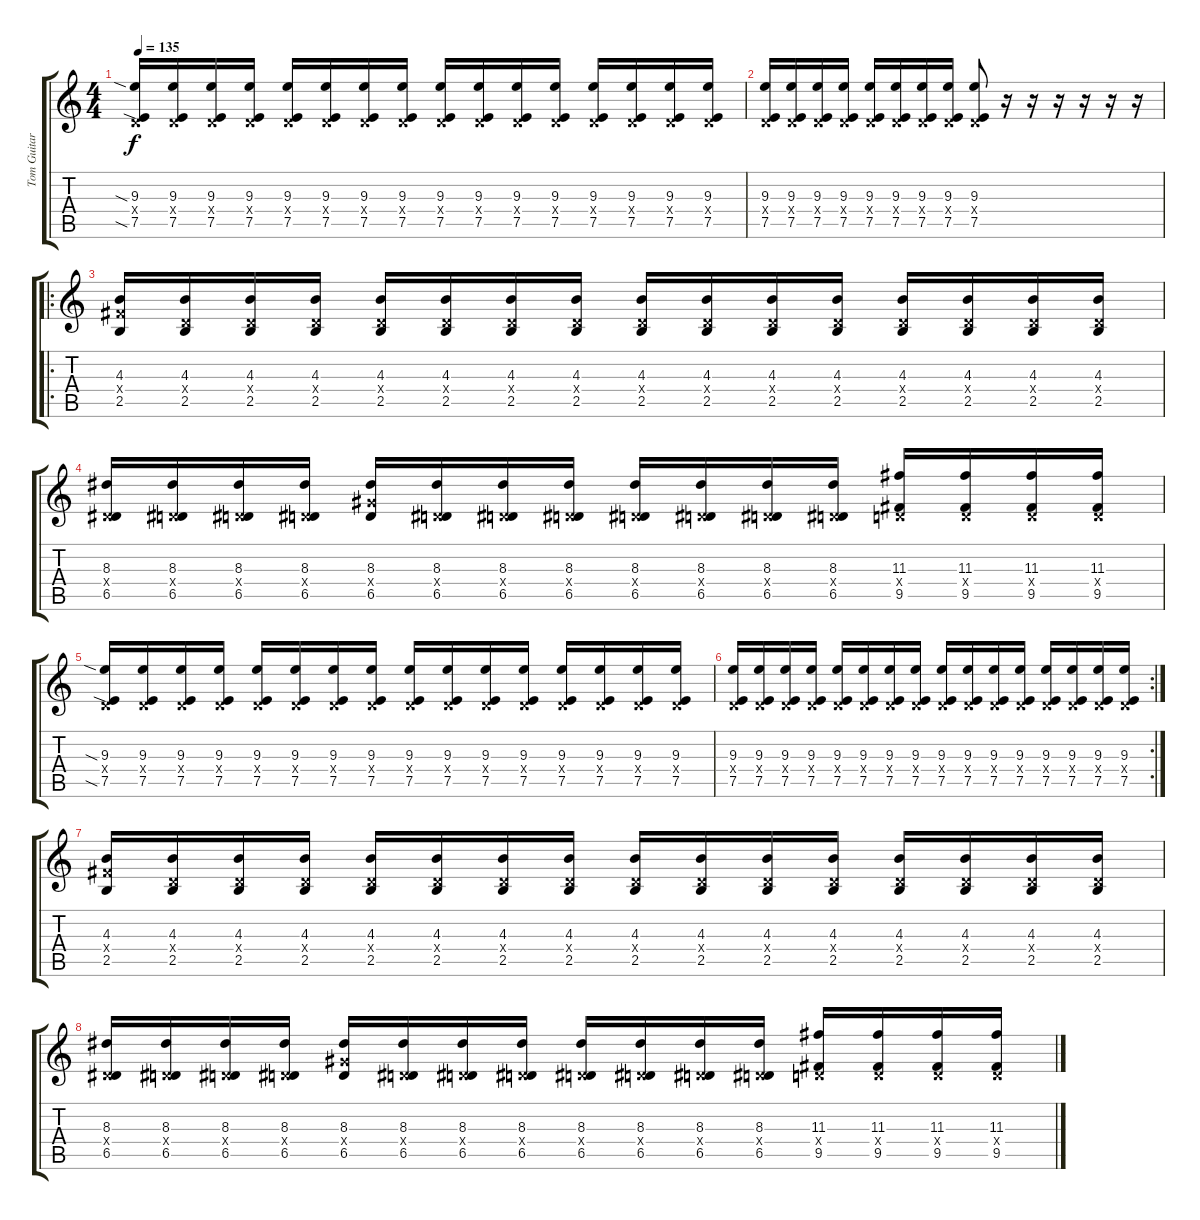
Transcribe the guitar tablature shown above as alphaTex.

\track ("Tom Guitar 2" "Tom Guitar") {instrument overdrivenguitar}
\staff {score tabs}
\tuning (E4 B3 G3 D3 A2 E2) {hide}
\ts (4 4)
\tempo 135
\clef g2
\ks c
(9.3{sia} 0.4{x} 7.5{sia}).16{dy f} (9.3 0.4{x} 7.5).16 (9.3 0.4{x} 7.5).16 (9.3 0.4{x} 7.5).16 (9.3 0.4{x} 7.5).16 (9.3 0.4{x} 7.5).16 (9.3 0.4{x} 7.5).16 (9.3 0.4{x} 7.5).16 (9.3 0.4{x} 7.5).16 (9.3 0.4{x} 7.5).16 (9.3 0.4{x} 7.5).16 (9.3 0.4{x} 7.5).16 (9.3 0.4{x} 7.5).16 (9.3 0.4{x} 7.5).16 (9.3 0.4{x} 7.5).16 (9.3 0.4{x} 7.5).16 |
(9.3 0.4{x} 7.5).16 (9.3 0.4{x} 7.5).16 (9.3 0.4{x} 7.5).16 (9.3 0.4{x} 7.5).16 (9.3 0.4{x} 7.5).16 (9.3 0.4{x} 7.5).16 (9.3 0.4{x} 7.5).16 (9.3 0.4{x} 7.5).16 (9.3 0.4{x} 7.5).8 r.16 r.16 r.16 r.16 r.16 r.16 |
\ro
(4.3 4.4{x} 2.5).16{instrument overdrivenguitar} (4.3 0.4{x} 2.5).16 (4.3 0.4{x} 2.5).16 (4.3 0.4{x} 2.5).16 (4.3 0.4{x} 2.5).16 (4.3 0.4{x} 2.5).16 (4.3 0.4{x} 2.5).16 (4.3 0.4{x} 2.5).16 (4.3 0.4{x} 2.5).16 (4.3 0.4{x} 2.5).16 (4.3 0.4{x} 2.5).16 (4.3 0.4{x} 2.5).16 (4.3 0.4{x} 2.5).16 (4.3 0.4{x} 2.5).16 (4.3 0.4{x} 2.5).16 (4.3 0.4{x} 2.5).16 |
(8.3 0.4{x} 6.5).16 (8.3 0.4{x} 6.5).16 (8.3 0.4{x} 6.5).16 (8.3 0.4{x} 6.5).16 (8.3 6.4{x} 6.5).16 (8.3 0.4{x} 6.5).16 (8.3 0.4{x} 6.5).16 (8.3 0.4{x} 6.5).16 (8.3 0.4{x} 6.5).16 (8.3 0.4{x} 6.5).16 (8.3 0.4{x} 6.5).16 (8.3 0.4{x} 6.5).16 (11.3 0.4{x} 9.5).16 (11.3 0.4{x} 9.5).16 (11.3 0.4{x} 9.5).16 (11.3 0.4{x} 9.5).16 |
(9.3{sia} 0.4{x} 7.5{sia}).16 (9.3 0.4{x} 7.5).16 (9.3 0.4{x} 7.5).16 (9.3 0.4{x} 7.5).16 (9.3 0.4{x} 7.5).16 (9.3 0.4{x} 7.5).16 (9.3 0.4{x} 7.5).16 (9.3 0.4{x} 7.5).16 (9.3 0.4{x} 7.5).16 (9.3 0.4{x} 7.5).16 (9.3 0.4{x} 7.5).16 (9.3 0.4{x} 7.5).16 (9.3 0.4{x} 7.5).16 (9.3 0.4{x} 7.5).16 (9.3 0.4{x} 7.5).16 (9.3 0.4{x} 7.5).16 |
\rc 2
(9.3 0.4{x} 7.5).16 (9.3 0.4{x} 7.5).16 (9.3 0.4{x} 7.5).16 (9.3 0.4{x} 7.5).16 (9.3 0.4{x} 7.5).16 (9.3 0.4{x} 7.5).16 (9.3 0.4{x} 7.5).16 (9.3 0.4{x} 7.5).16 (9.3 0.4{x} 7.5).16 (9.3 0.4{x} 7.5).16 (9.3 0.4{x} 7.5).16 (9.3 0.4{x} 7.5).16 (9.3 0.4{x} 7.5).16 (9.3 0.4{x} 7.5).16 (9.3 0.4{x} 7.5).16 (9.3 0.4{x} 7.5).16 |
(4.3 4.4{x} 2.5).16{volume 11 instrument overdrivenguitar} (4.3 0.4{x} 2.5).16 (4.3 0.4{x} 2.5).16 (4.3 0.4{x} 2.5).16 (4.3 0.4{x} 2.5).16 (4.3 0.4{x} 2.5).16 (4.3 0.4{x} 2.5).16 (4.3 0.4{x} 2.5).16 (4.3 0.4{x} 2.5).16 (4.3 0.4{x} 2.5).16 (4.3 0.4{x} 2.5).16 (4.3 0.4{x} 2.5).16 (4.3 0.4{x} 2.5).16 (4.3 0.4{x} 2.5).16 (4.3 0.4{x} 2.5).16 (4.3 0.4{x} 2.5).16 |
(8.3 0.4{x} 6.5).16 (8.3 0.4{x} 6.5).16 (8.3 0.4{x} 6.5).16 (8.3 0.4{x} 6.5).16 (8.3 6.4{x} 6.5).16 (8.3 0.4{x} 6.5).16 (8.3 0.4{x} 6.5).16 (8.3 0.4{x} 6.5).16 (8.3 0.4{x} 6.5).16 (8.3 0.4{x} 6.5).16 (8.3 0.4{x} 6.5).16 (8.3 0.4{x} 6.5).16 (11.3 0.4{x} 9.5).16 (11.3 0.4{x} 9.5).16 (11.3 0.4{x} 9.5).16 (11.3 0.4{x} 9.5).16
